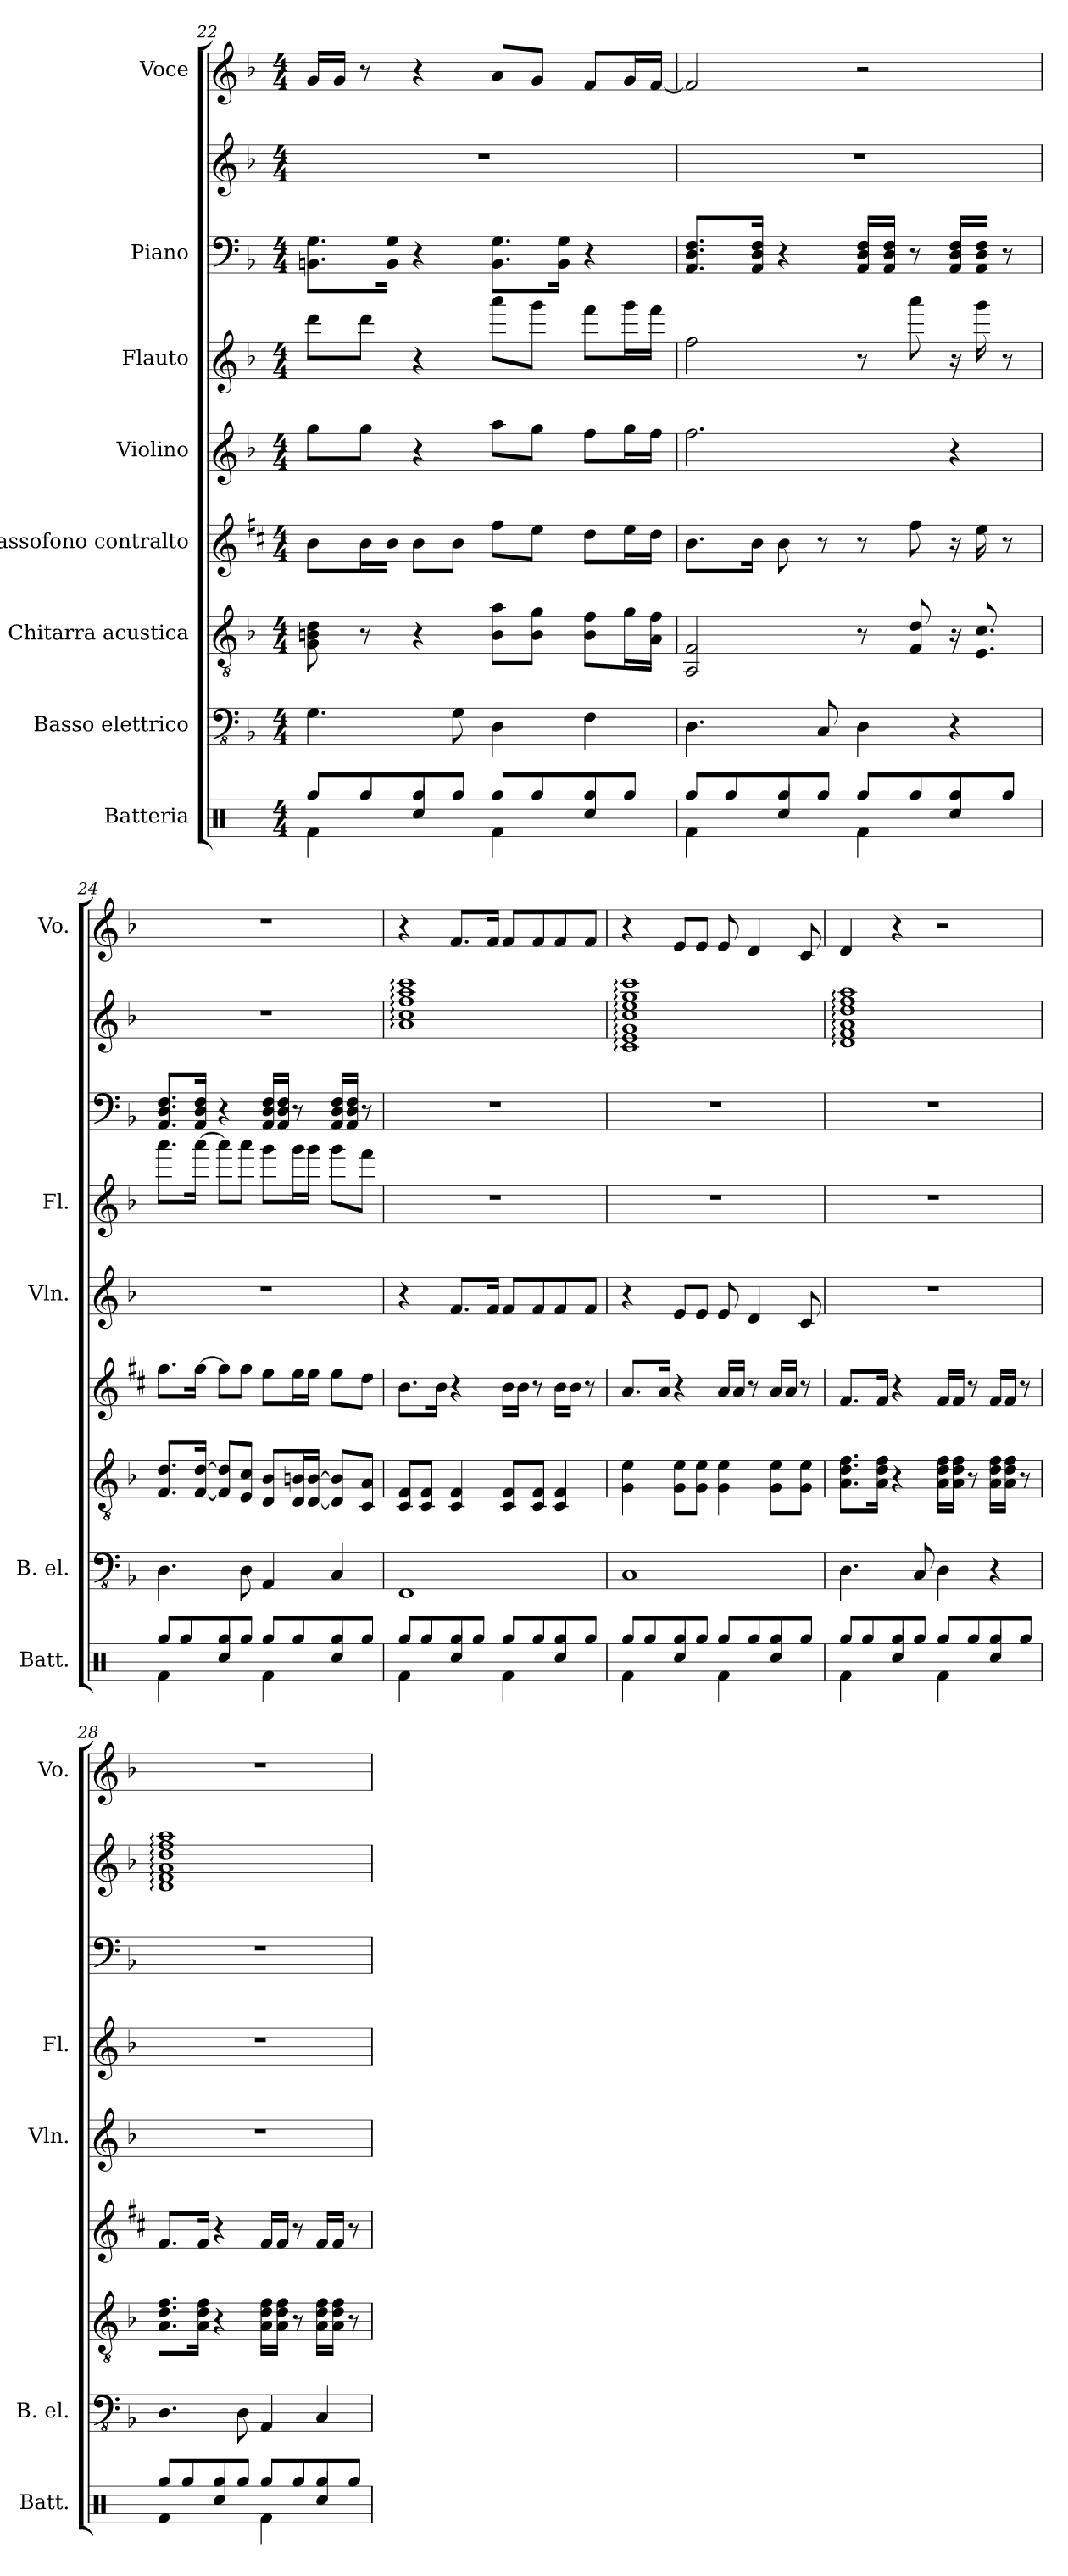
**kern	**kern	**kern	**kern	**kern	**kern	**kern	**kern	**kern
*part8	*part7	*part6	*part5	*part4	*part3	*part2	*part2	*part1
*staff9	*staff8	*staff7	*staff6	*staff5	*staff4	*staff3	*staff2	*staff1
*I"Batteria	*I"Basso elettrico	*I"Chitarra acustica	*I"Sassofono contralto	*I"Violino	*I"Flauto	*I"Piano	*	*I"Voce
*I'Batt.	*I'B. el.	*	*	*I'Vln.	*I'Fl.	*	*	*I'Vo.
*clefX	*clefFv4	*clefGv2	*clefG2	*clefG2	*clefG2	*clefF4	*clefG2	*clefG2
*	*	*	*ITrd5c9	*	*	*	*	*
*k[]	*k[b-]	*k[b-]	*k[b-]	*k[b-]	*k[b-]	*k[b-]	*k[b-]	*k[b-]
*M4/4	*M4/4	*M4/4	*M4/4	*M4/4	*M4/4	*M4/4	*M4/4	*M4/4
=22	=22	=22	=22	=22	=22	=22	=22	=22
*^	*	*	*	*	*	*	*	*
8Rgg/L	4Rf\	4.GG\	8G\ 8Bn\ 8d\	8d\L	8gg\L	8ddd\L	8.BBn\ 8.G\L	1r	16g/LL
.	.	.	.	.	.	.	.	.	16g/JJ
8Rgg/	.	.	8r	16d\L	8gg\J	8ddd\J	.	.	8r
.	.	.	.	16d\JJ	.	.	16BB\ 16G\Jk	.	.
8Rgg/	4Rcc/	.	4r	8d\L	4r	4r	4r	.	4r
8Rgg/J	.	8GG\	.	8d\J	.	.	.	.	.
8Rgg/L	4Rf\	4DD\	8B\ 8a\L	8a\L	8aa\L	8aaa\L	8.BB\ 8.G\L	.	8a/L
8Rgg/	.	.	8B\ 8g\J	8g\J	8gg\J	8ggg\J	.	.	8g/J
.	.	.	.	.	.	.	16BB\ 16G\Jk	.	.
8Rgg/	4Rcc/	4FF\	8B\ 8f\L	8f\L	8ff\L	8fff\L	4r	.	8f/L
8Rgg/J	.	.	16g\L	16g\L	16gg\L	16ggg\L	.	.	16g/L
.	.	.	16A\ 16f\JJ	16f\JJ	16ff\JJ	16fff\JJ	.	.	[16f/JJ
=23	=23	=23	=23	=23	=23	=23	=23	=23	=23
8Rgg/L	4Rf\	4.DD\	2AA/ 2F/	8.d\L	2.ff\	2ff\	8.AA/ 8.D/ 8.F/L	1r	2f/]
8Rgg/	.	.	.	.	.	.	.	.	.
.	.	.	.	16d\Jk	.	.	16AA/ 16D/ 16F/Jk	.	.
8Rgg/	4Rcc/	.	.	8d\	.	.	4r	.	.
8Rgg/J	.	8CC/	.	8r	.	.	.	.	.
8Rgg/L	4Rf\	4DD\	8r	8r	.	8r	16AA/ 16D/ 16F/LL	.	2r
.	.	.	.	.	.	.	16AA/ 16D/ 16F/JJ	.	.
8Rgg/	.	.	8F/ 8d/	8a\	.	8aaa\	8r	.	.
8Rgg/	4Rcc/	4r	16r	16r	4r	16r	16AA/ 16D/ 16F/LL	.	.
.	.	.	8.E/ 8.c/	16g\	.	16ggg\	16AA/ 16D/ 16F/JJ	.	.
8Rgg/J	.	.	.	8r	.	8r	8r	.	.
!!LO:PB:g=z
=24	=24	=24	=24	=24	=24	=24	=24	=24	=24
8Rgg/L	4Rf\	4.DD\	8.F/ 8.d/L	8.a\L	1r	8.aaa\L	8.AA/ 8.D/ 8.F/L	1r	1r
8Rgg/	.	.	.	.	.	.	.	.	.
.	.	.	[16F/ [16d/Jk	[16a\Jk	.	[16aaa\Jk	16AA/ 16D/ 16F/Jk	.	.
8Rgg/	4Rcc/	.	8F/] 8d/]L	8a\L]	.	8aaa\L]	4r	.	.
8Rgg/J	.	8DD\	8E/ 8c/J	8a\J	.	8aaa\J	.	.	.
8Rgg/L	4Rf\	4AAA/	8D/ 8B-/L	8g\L	.	8ggg\L	16AA/ 16D/ 16F/LL	.	.
.	.	.	.	.	.	.	16AA/ 16D/ 16F/JJ	.	.
8Rgg/	.	.	16D/ 16Bn/L	16g\L	.	16ggg\L	8r	.	.
.	.	.	[16D/ [16B/JJ	16g\JJ	.	16ggg\JJ	.	.	.
8Rgg/	4Rcc/	4CC/	8D/] 8B/]L	8g\L	.	8ggg\L	16AA/ 16D/ 16F/LL	.	.
.	.	.	.	.	.	.	16AA/ 16D/ 16F/JJ	.	.
8Rgg/J	.	.	8C/ 8A/J	8f\J	.	8fff\J	8r	.	.
=25	=25	=25	=25	=25	=25	=25	=25	=25	=25
8Rgg/L	4Rf\	1FFF	8C/ 8F/L	8.d\L	4r	1r	1r	1a: 1cc: 1ff: 1aa: 1ccc:	4r
8Rgg/	.	.	8C/ 8F/J	.	.	.	.	.	.
.	.	.	.	16d\Jk	.	.	.	.	.
8Rgg/	4Rcc/	.	4C/ 4F/	4r	8.f/L	.	.	.	8.f/L
8Rgg/J	.	.	.	.	.	.	.	.	.
.	.	.	.	.	16f/Jk	.	.	.	16f/Jk
8Rgg/L	4Rf\	.	8C/ 8F/L	16d\LL	8f/L	.	.	.	8f/L
.	.	.	.	16d\JJ	.	.	.	.	.
8Rgg/	.	.	8C/ 8F/J	8r	8f/	.	.	.	8f/
8Rgg/	4Rcc/	.	4C/ 4F/	16d\LL	8f/	.	.	.	8f/
.	.	.	.	16d\JJ	.	.	.	.	.
8Rgg/J	.	.	.	8r	8f/J	.	.	.	8f/J
=26	=26	=26	=26	=26	=26	=26	=26	=26	=26
8Rgg/L	4Rf\	1CC	4G\ 4e\	8.c/L	4r	1r	1r	1c: 1e: 1g: 1cc: 1ee: 1gg: 1ccc:	4r
8Rgg/	.	.	.	.	.	.	.	.	.
.	.	.	.	16c/Jk	.	.	.	.	.
8Rgg/	4Rcc/	.	8G\ 8e\L	4r	8e/L	.	.	.	8e/L
8Rgg/J	.	.	8G\ 8e\J	.	8e/J	.	.	.	8e/J
8Rgg/L	4Rf\	.	4G\ 4e\	16c/LL	8e/	.	.	.	8e/
.	.	.	.	16c/JJ	.	.	.	.	.
8Rgg/	.	.	.	8r	4d/	.	.	.	4d/
8Rgg/	4Rcc/	.	8G\ 8e\L	16c/LL	.	.	.	.	.
.	.	.	.	16c/JJ	.	.	.	.	.
8Rgg/J	.	.	8G\ 8e\J	8r	8c/	.	.	.	8c/
!!LO:PB:g=z
=27	=27	=27	=27	=27	=27	=27	=27	=27	=27
8Rgg/L	4Rf\	4.DD\	8.A\ 8.d\ 8.f\L	8.A/L	1r	1r	1r	1d: 1f: 1a: 1dd: 1ff: 1aa:	4d/
8Rgg/	.	.	.	.	.	.	.	.	.
.	.	.	16A\ 16d\ 16f\Jk	16A/Jk	.	.	.	.	.
8Rgg/	4Rcc/	.	4r	4r	.	.	.	.	4r
8Rgg/J	.	8CC/	.	.	.	.	.	.	.
8Rgg/L	4Rf\	4DD\	16A\ 16d\ 16f\LL	16A/LL	.	.	.	.	2r
.	.	.	16A\ 16d\ 16f\JJ	16A/JJ	.	.	.	.	.
8Rgg/	.	.	8r	8r	.	.	.	.	.
8Rgg/	4Rcc/	4r	16A\ 16d\ 16f\LL	16A/LL	.	.	.	.	.
.	.	.	16A\ 16d\ 16f\JJ	16A/JJ	.	.	.	.	.
8Rgg/J	.	.	8r	8r	.	.	.	.	.
=28	=28	=28	=28	=28	=28	=28	=28	=28	=28
8Rgg/L	4Rf\	4.DD\	8.A\ 8.d\ 8.f\L	8.A/L	1r	1r	1r	1d: 1f: 1a: 1dd: 1ff: 1aa:	1r
8Rgg/	.	.	.	.	.	.	.	.	.
.	.	.	16A\ 16d\ 16f\Jk	16A/Jk	.	.	.	.	.
8Rgg/	4Rcc/	.	4r	4r	.	.	.	.	.
8Rgg/J	.	8DD\	.	.	.	.	.	.	.
8Rgg/L	4Rf\	4AAA/	16A\ 16d\ 16f\LL	16A/LL	.	.	.	.	.
.	.	.	16A\ 16d\ 16f\JJ	16A/JJ	.	.	.	.	.
8Rgg/	.	.	8r	8r	.	.	.	.	.
8Rgg/	4Rcc/	4CC/	16A\ 16d\ 16f\LL	16A/LL	.	.	.	.	.
.	.	.	16A\ 16d\ 16f\JJ	16A/JJ	.	.	.	.	.
8Rgg/J	.	.	8r	8r	.	.	.	.	.
*v	*v	*	*	*	*	*	*	*	*
=	=	=	=	=	=	=	=	=
*-	*-	*-	*-	*-	*-	*-	*-	*-
